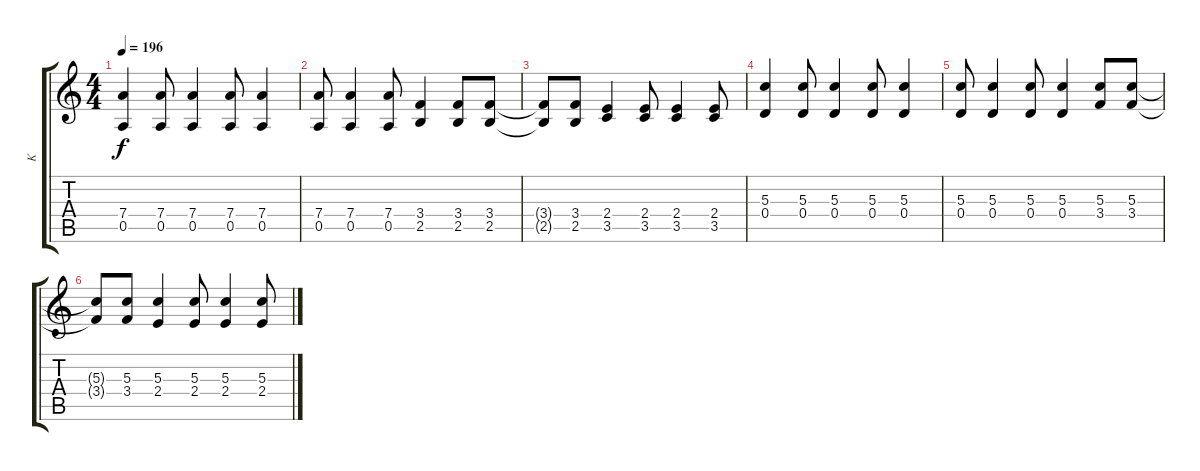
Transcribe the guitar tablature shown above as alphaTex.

\track ("K" "K") {instrument overdrivenguitar}
\staff {score tabs}
\tuning (E4 B3 G3 D3 A2 E2) {hide}
\ts (4 4)
\tempo 196
\clef g2
\ks c
(7.4 0.5).4{dy f} (7.4 0.5).8 (7.4 0.5).4 (7.4 0.5).8 (7.4 0.5).4 |
(7.4 0.5).8 (7.4 0.5).4 (7.4 0.5).8 (3.4 2.5).4 (3.4 2.5).8 (3.4 2.5).8 |
(3.4{t} 2.5{t}).8 (3.4 2.5).8 (2.4 3.5).4 (2.4 3.5).8 (2.4 3.5).4 (2.4 3.5).8 |
(5.3 0.4).4 (5.3 0.4).8 (5.3 0.4).4 (5.3 0.4).8 (5.3 0.4).4 |
(5.3 0.4).8 (5.3 0.4).4 (5.3 0.4).8 (5.3 0.4).4 (5.3 3.4).8 (5.3 3.4).8 |
(5.3{t} 3.4{t}).8 (5.3 3.4).8 (5.3 2.4).4 (5.3 2.4).8 (5.3 2.4).4 (5.3 2.4).8
